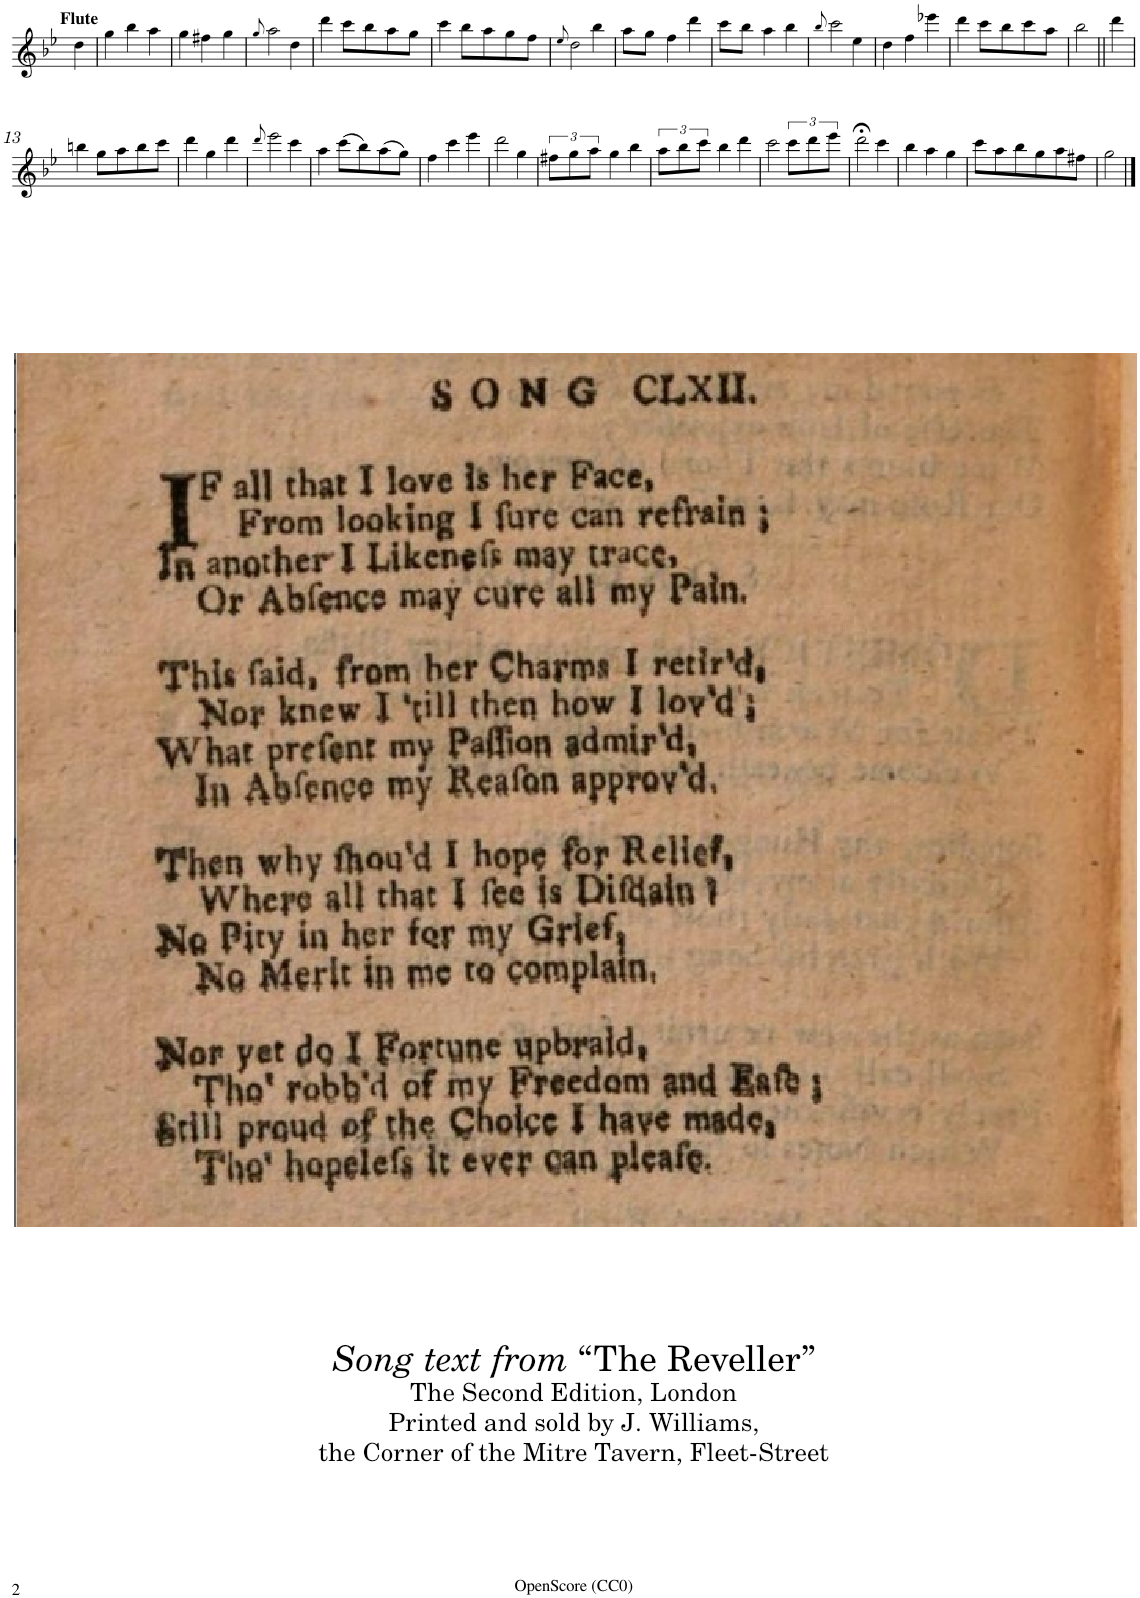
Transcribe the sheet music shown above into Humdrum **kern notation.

**kern
*part1
*staff1
*I"Flute
*I'Fl
!!LO:PB:g=z
*clefG2
*k[b-e-]
*M3/4
=
!LO:TX:a:B:t=Flute
4dd\
=1
4gg\
4bb-\
4aa\
=2
4gg\
4ff#X\
4gg\
=3
8qgg/
2aa\
4dd\
=4
4ddd\
8ccc\L
8bb-\
8aa\
8gg\J
=5
4ccc\
8bb-\L
8aa\
8gg\
8ff\J
=6
8qee-/
2dd,\
4bb-\
=7
8aa\L
8gg\J
4ff\
4ddd\
=8
8ccc\L
8bb-\J
4aa\
4bb-\
=9
8qbb-/
2ccc\
4ee-\
=10
4dd\
4ff\
4eee-X\
=11
4ddd\
8ccc\L
8bb-\
8ccc\
8aa\J
=12
2bb-,\
=12X1||
4ddd\
!!LO:LB:g=z
=13
4bbn\
8gg\L
8aa\
8bb\
8ccc\J
=14
4ddd\
4gg\
4ddd\
=15
8qddd/
2eee-\
4ccc\
=16
4aa\
(8ccc\L
8bb-\)
(8aa\
8gg\J)
=17
4ff\
4ccc\
4eee-\
=18
2ddd,\
4gg\
=19
12ff#X\L
12gg\
12aa\J
4gg\
4bb-\
=20
12aa\L
12bb-\
12ccc\J
4bb-\
4ddd\
=21
2ccc\
12ccc\L
12ddd\
12eee-\J
=22
2ddd;<,\
4ccc\
=23
4bb-\
4aa\
4gg\
=24
8ccc\L
8aa\
8bb-\
8gg\
8aa\
8ff#X\J
=25
2gg\
==
*-
